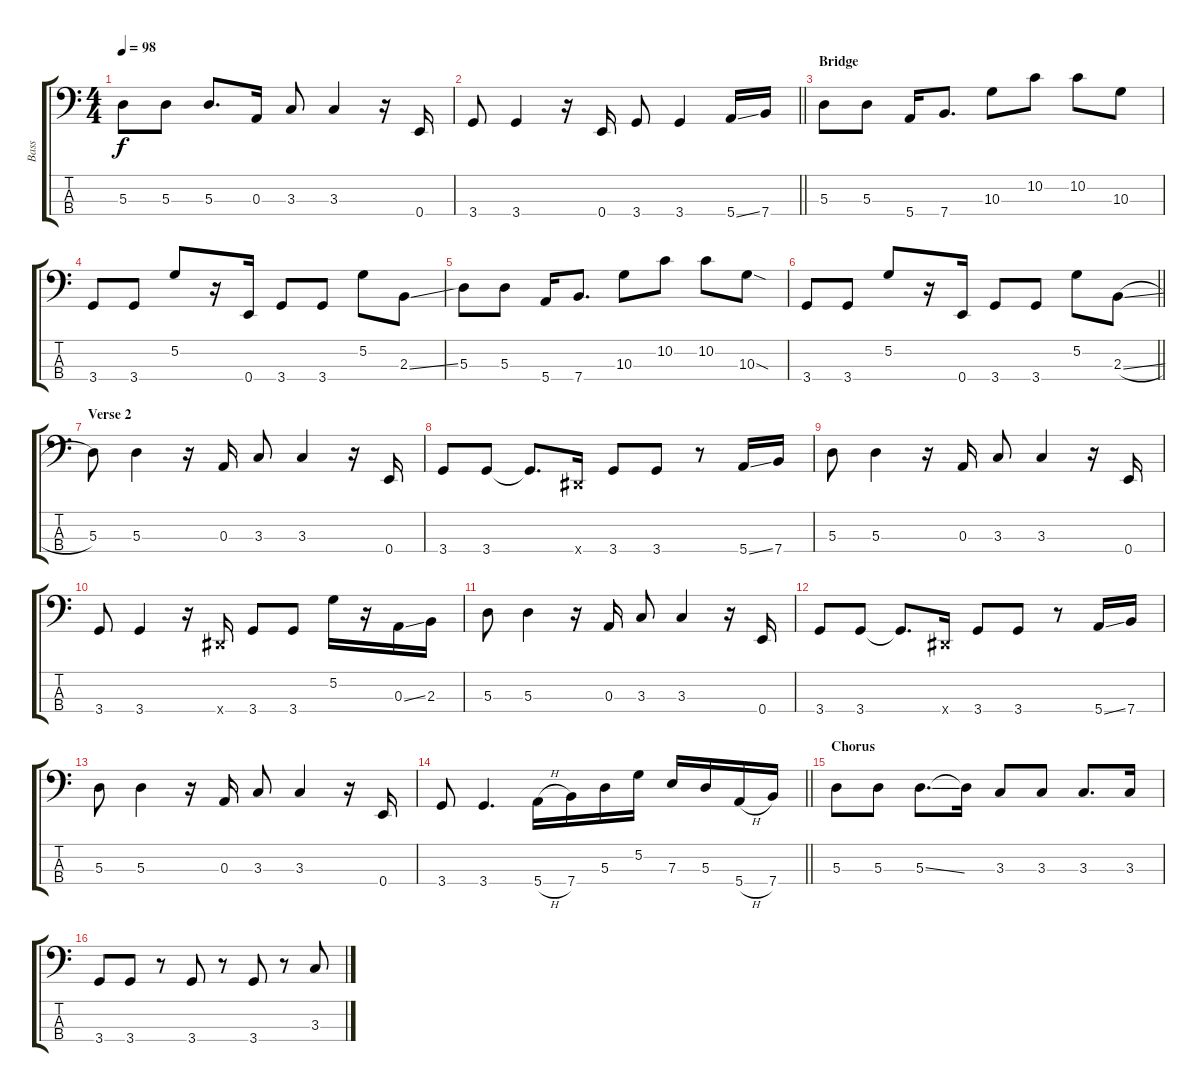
\track ("Bass" "Bass") {instrument electricbassfinger}
\staff {score tabs}
\tuning (G2 D2 A1 E1) {hide}
\ts (4 4)
\tempo 98
\clef f4
\ks c
5.3.8{dy f} 5.3.8 5.3.8{d} 0.3.16 3.3.8 3.3.4 r.16 0.4.16 |
\barLineRight lightlight
3.4.8 3.4.4 r.16 0.4.16 3.4.8 3.4.4 5.4{ss}.16 7.4.16 |
\section ("" "Bridge")
5.3.8 5.3.8 5.4.16 7.4.8{d} 10.3.8 10.2.8 10.2.8 10.3.8 |
3.4.8 3.4.8 5.2.8 r.16 0.4.16 3.4.8 3.4.8 5.2.8 2.3{ss}.8 |
5.3.8 5.3.8 5.4.16 7.4.8{d} 10.3.8 10.2.8 10.2.8 10.3{sod}.8 |
\barLineRight lightlight
3.4.8 3.4.8 5.2.8 r.16 0.4.16 3.4.8 3.4.8 5.2.8 2.3{sl}.8 |
\section ("" "Verse 2")
5.3.8 5.3.4 r.16 0.3.16 3.3.8 3.3.4 r.16 0.4.16 |
3.4.8 3.4.8 3.4{t}.8{d} -1.4{x}.16 3.4.8 3.4.8 r.8 5.4{ss}.16 7.4.16 |
5.3.8 5.3.4 r.16 0.3.16 3.3.8 3.3.4 r.16 0.4.16 |
3.4.8 3.4.4 r.16 -1.4{x}.16 3.4.8 3.4.8 5.2.16 r.16 0.3{ss}.16 2.3.16 |
5.3.8 5.3.4 r.16 0.3.16 3.3.8 3.3.4 r.16 0.4.16 |
3.4.8 3.4.8 3.4{t}.8{d} -1.4{x}.16 3.4.8 3.4.8 r.8 5.4{ss}.16 7.4.16 |
5.3.8 5.3.4 r.16 0.3.16 3.3.8 3.3.4 r.16 0.4.16 |
\barLineRight lightlight
3.4.8 3.4.4{d} 5.4{h}.16 7.4.16 5.3.16 5.2.16 7.3.16 5.3.16 5.4{h}.16 7.4.16 |
\section ("" "Chorus")
5.3.8 5.3.8 5.3{ss}.8{d} 5.3{t}.16 3.3.8 3.3.8 3.3.8{d} 3.3.16 |
3.4.8 3.4.8 r.8 3.4.8 r.8 3.4.8 r.8 3.3.8
